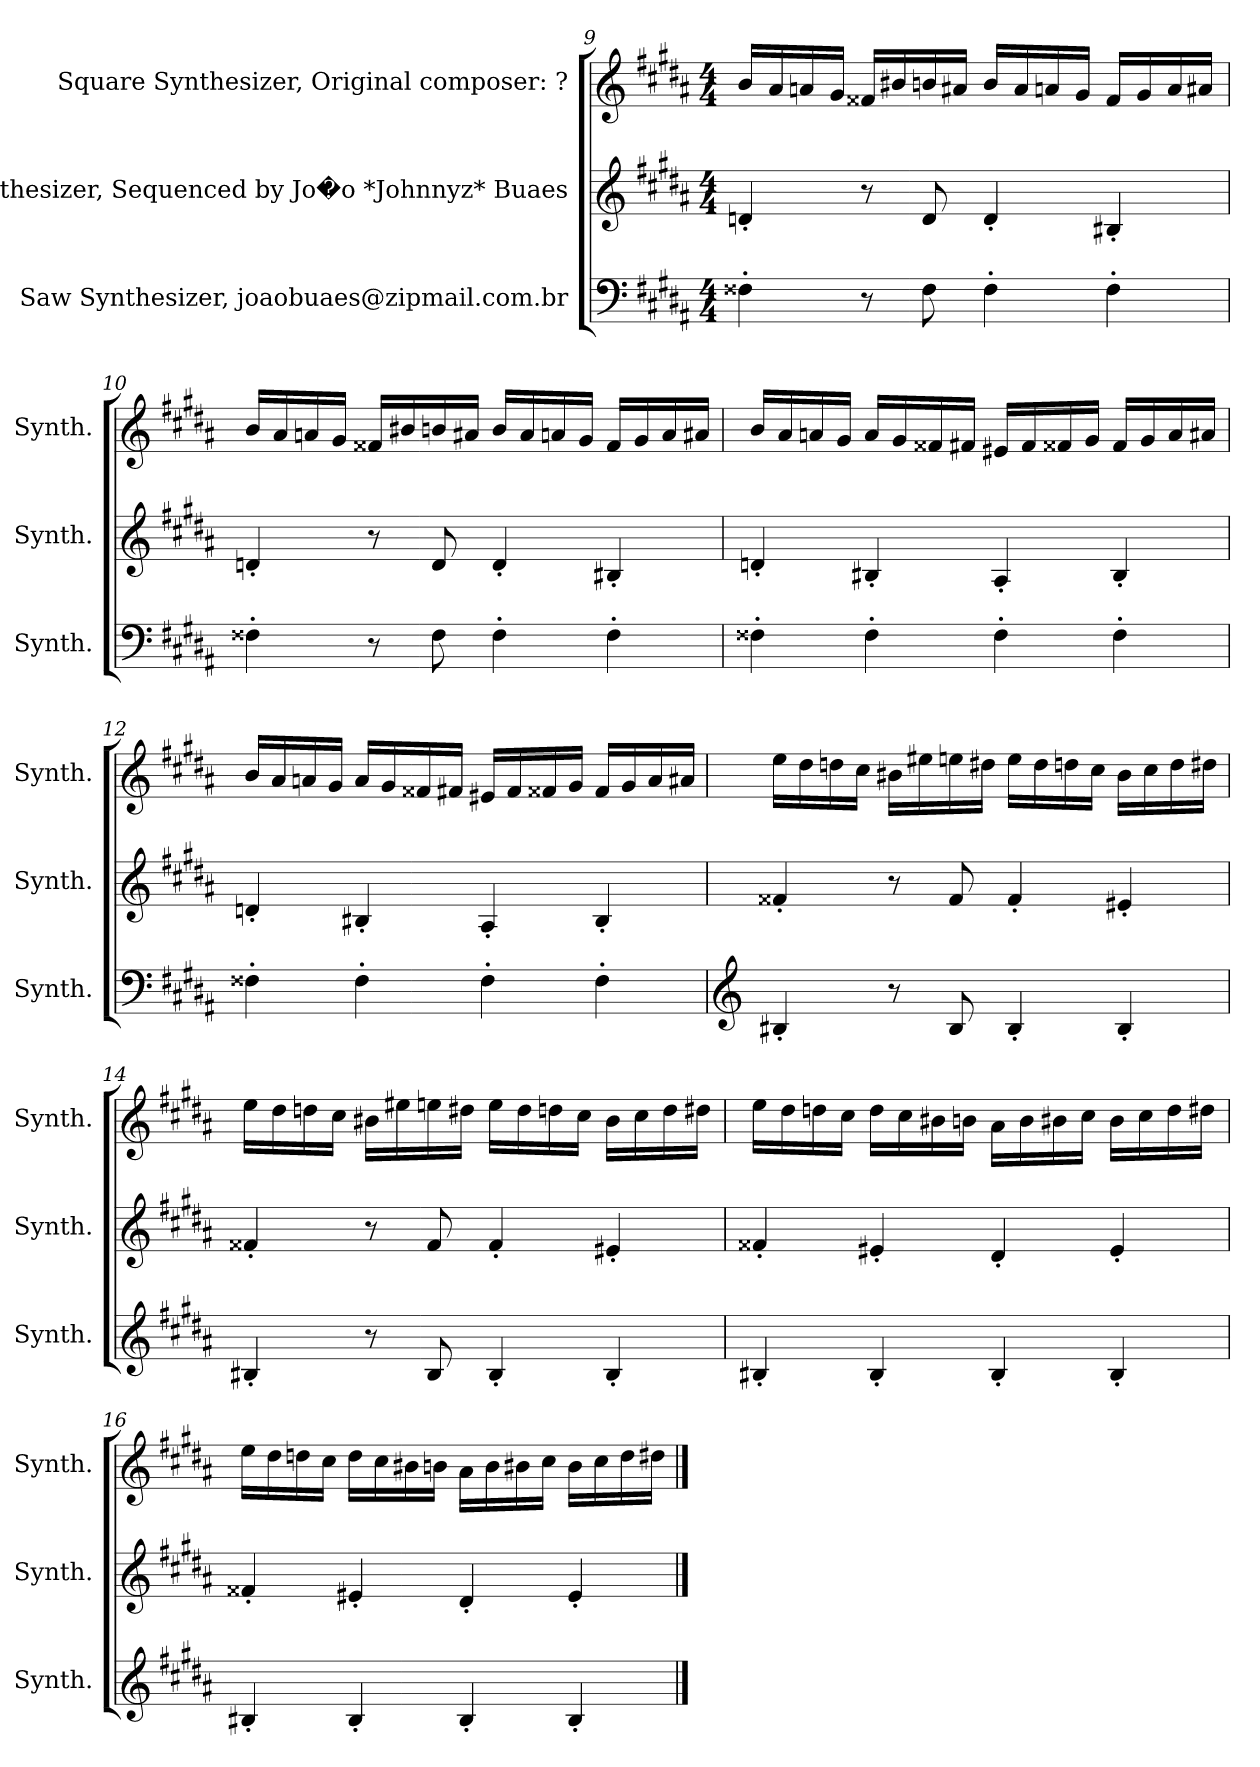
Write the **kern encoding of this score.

**kern	**kern	**kern
*part3	*part2	*part1
*staff3	*staff2	*staff1
*I"Saw Synthesizer, joaobuaes@zipmail.com.br	*I"Saw Synthesizer, Sequenced by Jo�o *Johnnyz* Buaes	*I"Square Synthesizer, Original composer: ?
*I'Synth.	*I'Synth.	*I'Synth.
*clefF4	*clefG2	*clefG2
*k[f#c#g#d#a#]	*k[f#c#g#d#a#]	*k[f#c#g#d#a#]
*M4/4	*M4/4	*M4/4
=9	=9	=9
4F##X'\	4dn'/	16b/LL
.	.	16a#/
.	.	16an/
.	.	16g#/JJ
8r	8r	16f##X/LL
.	.	16b#X/
8F##\	8d/	16bn/
.	.	16a#X/JJ
4F##'\	4d'/	16b/LL
.	.	16a#/
.	.	16an/
.	.	16g#/JJ
4F##'\	4B#X'/	16f##/LL
.	.	16g#/
.	.	16a/
.	.	16a#X/JJ
!!LO:LB:g=z
=10	=10	=10
4F##X'\	4dn'/	16b/LL
.	.	16a#/
.	.	16an/
.	.	16g#/JJ
8r	8r	16f##X/LL
.	.	16b#X/
8F##\	8d/	16bn/
.	.	16a#X/JJ
4F##'\	4d'/	16b/LL
.	.	16a#/
.	.	16an/
.	.	16g#/JJ
4F##'\	4B#X'/	16f##/LL
.	.	16g#/
.	.	16a/
.	.	16a#X/JJ
=11	=11	=11
4F##X'\	4dn'/	16b/LL
.	.	16a#/
.	.	16an/
.	.	16g#/JJ
4F##'\	4B#X'/	16a/LL
.	.	16g#/
.	.	16f##X/
.	.	16f#X/JJ
4F##'\	4A#'/	16e#X/LL
.	.	16f#/
.	.	16f##X/
.	.	16g#/JJ
4F##'\	4B#'/	16f##/LL
.	.	16g#/
.	.	16a/
.	.	16a#X/JJ
!!LO:LB:g=z
=12	=12	=12
4F##X'\	4dn'/	16b/LL
.	.	16a#/
.	.	16an/
.	.	16g#/JJ
4F##'\	4B#X'/	16a/LL
.	.	16g#/
.	.	16f##X/
.	.	16f#X/JJ
4F##'\	4A#'/	16e#X/LL
.	.	16f#/
.	.	16f##X/
.	.	16g#/JJ
4F##'\	4B#'/	16f##/LL
.	.	16g#/
.	.	16a/
.	.	16a#X/JJ
!!LO:PB:g=z
=13	=13	=13
*clefG2	*	*
4B#X'/	4f##X'/	16ee\LL
.	.	16dd#\
.	.	16ddn\
.	.	16cc#\JJ
8r	8r	16b#X\LL
.	.	16ee#X\
8B#/	8f##/	16een\
.	.	16dd#X\JJ
4B#'/	4f##'/	16ee\LL
.	.	16dd#\
.	.	16ddn\
.	.	16cc#\JJ
4B#'/	4e#X'/	16b#\LL
.	.	16cc#\
.	.	16dd\
.	.	16dd#X\JJ
!!LO:LB:g=z
=14	=14	=14
4B#X'/	4f##X'/	16ee\LL
.	.	16dd#\
.	.	16ddn\
.	.	16cc#\JJ
8r	8r	16b#X\LL
.	.	16ee#X\
8B#/	8f##/	16een\
.	.	16dd#X\JJ
4B#'/	4f##'/	16ee\LL
.	.	16dd#\
.	.	16ddn\
.	.	16cc#\JJ
4B#'/	4e#X'/	16b#\LL
.	.	16cc#\
.	.	16dd\
.	.	16dd#X\JJ
=15	=15	=15
4B#X'/	4f##X'/	16ee\LL
.	.	16dd#\
.	.	16ddn\
.	.	16cc#\JJ
4B#'/	4e#X'/	16dd\LL
.	.	16cc#\
.	.	16b#X\
.	.	16bn\JJ
4B#'/	4d#'/	16a#\LL
.	.	16b\
.	.	16b#X\
.	.	16cc#\JJ
4B#'/	4e#'/	16b#\LL
.	.	16cc#\
.	.	16dd\
.	.	16dd#X\JJ
!!LO:LB:g=z
=16	=16	=16
4B#X'/	4f##X'/	16ee\LL
.	.	16dd#\
.	.	16ddn\
.	.	16cc#\JJ
4B#'/	4e#X'/	16dd\LL
.	.	16cc#\
.	.	16b#X\
.	.	16bn\JJ
4B#'/	4d#'/	16a#\LL
.	.	16b\
.	.	16b#X\
.	.	16cc#\JJ
4B#'/	4e#'/	16b#\LL
.	.	16cc#\
.	.	16dd\
.	.	16dd#X\JJ
==	==	==
*-	*-	*-
